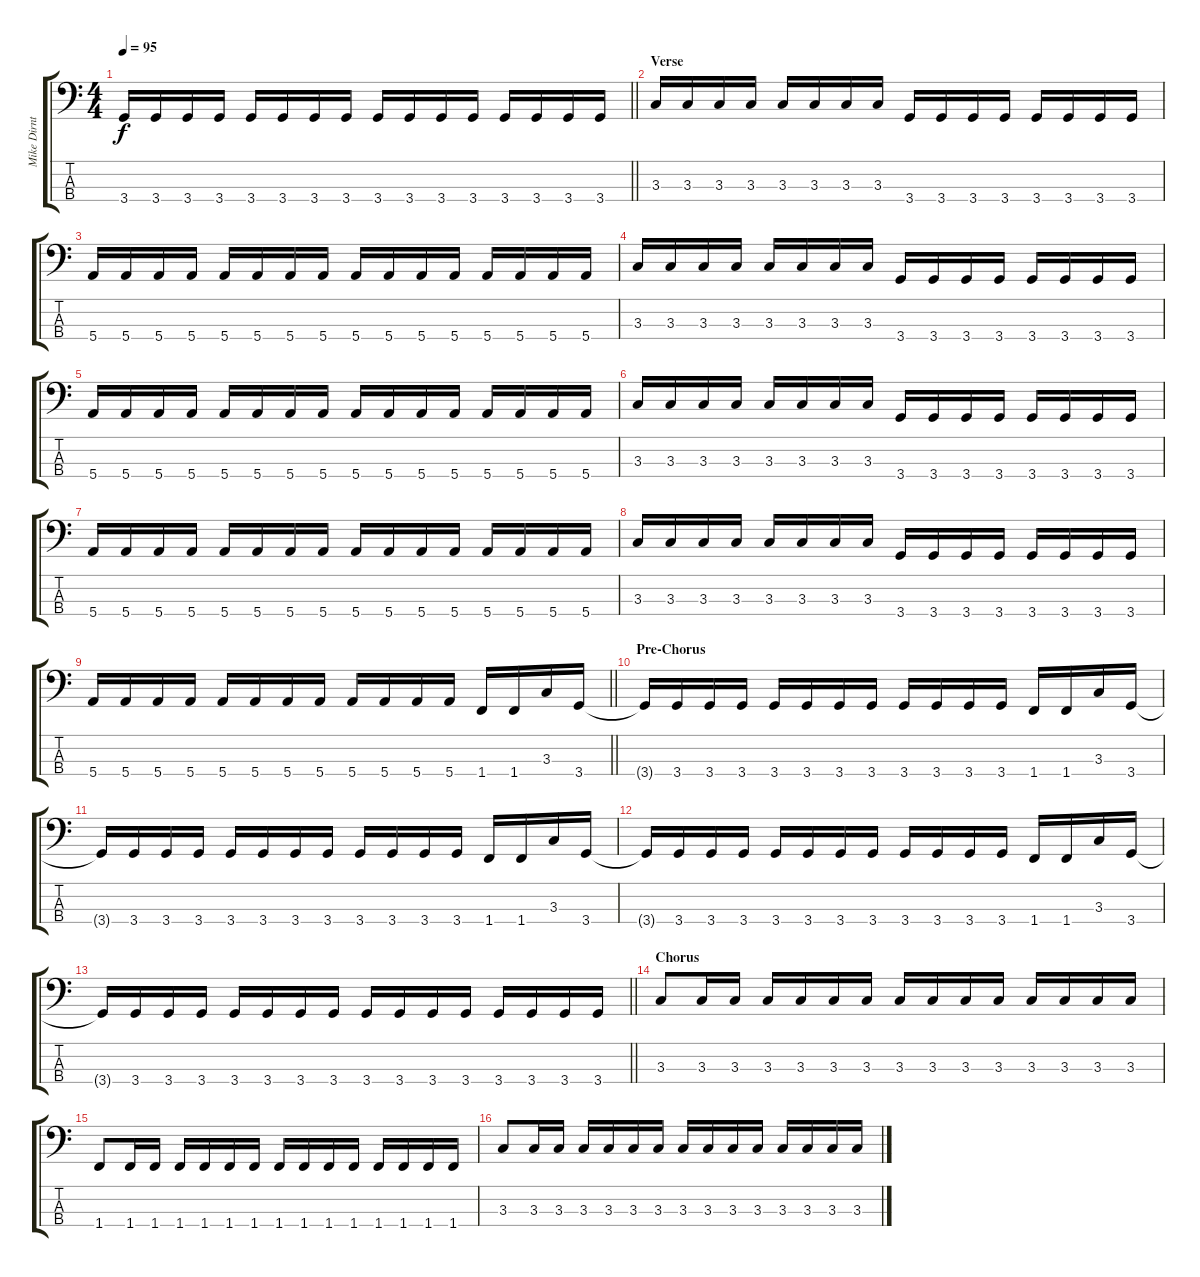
\track ("Mike Dirnt" "Mike Dirnt") {instrument electricbasspick}
\staff {score tabs}
\tuning (G2 D2 A1 E1) {hide}
\ts (4 4)
\tempo 95
\clef f4
\barLineRight lightlight
\ks c
3.4{t}.16{dy f} 3.4.16 3.4.16 3.4.16 3.4.16 3.4.16 3.4.16 3.4.16 3.4.16 3.4.16 3.4.16 3.4.16 3.4.16 3.4.16 3.4.16 3.4.16 |
\section ("" "Verse")
3.3.16 3.3.16 3.3.16 3.3.16 3.3.16 3.3.16 3.3.16 3.3.16 3.4.16 3.4.16 3.4.16 3.4.16 3.4.16 3.4.16 3.4.16 3.4.16 |
5.4.16 5.4.16 5.4.16 5.4.16 5.4.16 5.4.16 5.4.16 5.4.16 5.4.16 5.4.16 5.4.16 5.4.16 5.4.16 5.4.16 5.4.16 5.4.16 |
3.3.16 3.3.16 3.3.16 3.3.16 3.3.16 3.3.16 3.3.16 3.3.16 3.4.16 3.4.16 3.4.16 3.4.16 3.4.16 3.4.16 3.4.16 3.4.16 |
5.4.16 5.4.16 5.4.16 5.4.16 5.4.16 5.4.16 5.4.16 5.4.16 5.4.16 5.4.16 5.4.16 5.4.16 5.4.16 5.4.16 5.4.16 5.4.16 |
3.3.16 3.3.16 3.3.16 3.3.16 3.3.16 3.3.16 3.3.16 3.3.16 3.4.16 3.4.16 3.4.16 3.4.16 3.4.16 3.4.16 3.4.16 3.4.16 |
5.4.16 5.4.16 5.4.16 5.4.16 5.4.16 5.4.16 5.4.16 5.4.16 5.4.16 5.4.16 5.4.16 5.4.16 5.4.16 5.4.16 5.4.16 5.4.16 |
3.3.16 3.3.16 3.3.16 3.3.16 3.3.16 3.3.16 3.3.16 3.3.16 3.4.16 3.4.16 3.4.16 3.4.16 3.4.16 3.4.16 3.4.16 3.4.16 |
\barLineRight lightlight
5.4.16 5.4.16 5.4.16 5.4.16 5.4.16 5.4.16 5.4.16 5.4.16 5.4.16 5.4.16 5.4.16 5.4.16 1.4.16 1.4.16 3.3.16 3.4.16 |
\section ("" "Pre-Chorus")
3.4{t}.16 3.4.16 3.4.16 3.4.16 3.4.16 3.4.16 3.4.16 3.4.16 3.4.16 3.4.16 3.4.16 3.4.16 1.4.16 1.4.16 3.3.16 3.4.16 |
3.4{t}.16 3.4.16 3.4.16 3.4.16 3.4.16 3.4.16 3.4.16 3.4.16 3.4.16 3.4.16 3.4.16 3.4.16 1.4.16 1.4.16 3.3.16 3.4.16 |
3.4{t}.16 3.4.16 3.4.16 3.4.16 3.4.16 3.4.16 3.4.16 3.4.16 3.4.16 3.4.16 3.4.16 3.4.16 1.4.16 1.4.16 3.3.16 3.4.16 |
\barLineRight lightlight
3.4{t}.16 3.4.16 3.4.16 3.4.16 3.4.16 3.4.16 3.4.16 3.4.16 3.4.16 3.4.16 3.4.16 3.4.16 3.4.16 3.4.16 3.4.16 3.4.16 |
\section ("" "Chorus")
3.3.8 3.3.16 3.3.16 3.3.16 3.3.16 3.3.16 3.3.16 3.3.16 3.3.16 3.3.16 3.3.16 3.3.16 3.3.16 3.3.16 3.3.16 |
1.4.8 1.4.16 1.4.16 1.4.16 1.4.16 1.4.16 1.4.16 1.4.16 1.4.16 1.4.16 1.4.16 1.4.16 1.4.16 1.4.16 1.4.16 |
3.3.8 3.3.16 3.3.16 3.3.16 3.3.16 3.3.16 3.3.16 3.3.16 3.3.16 3.3.16 3.3.16 3.3.16 3.3.16 3.3.16 3.3.16
